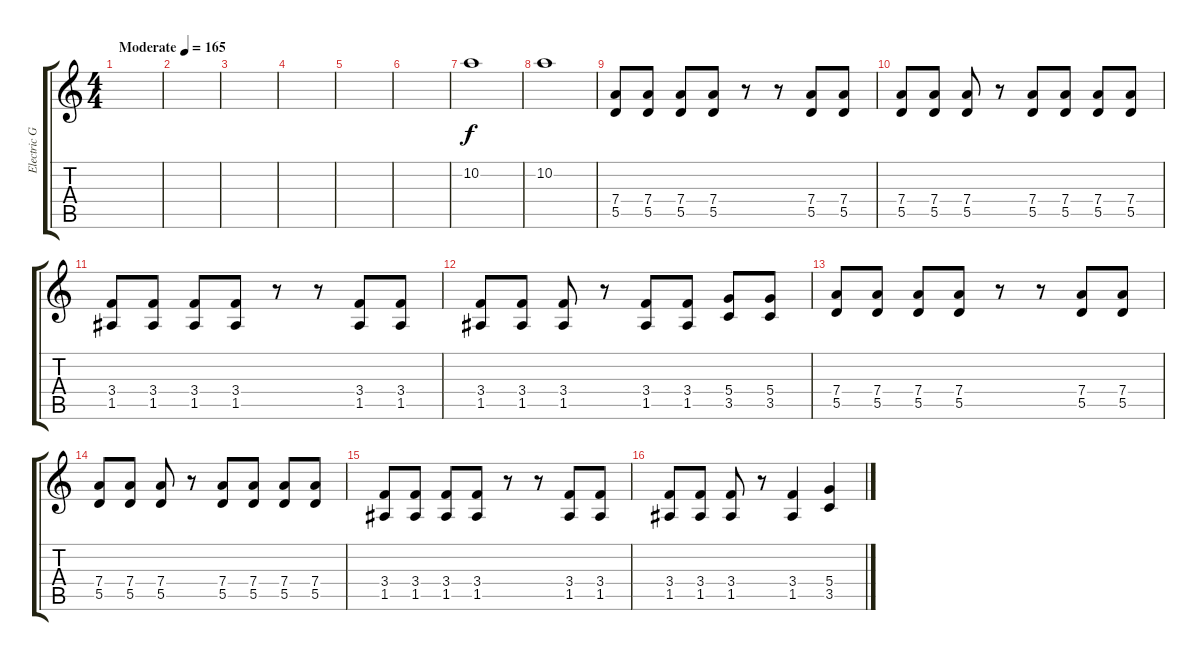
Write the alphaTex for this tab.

\track ("Electric Guitar" "Electric G") {instrument distortionguitar}
\staff {score tabs}
\tuning (E4 B3 G3 D3 A2 D2) {hide}
\ts (4 4)
\tempo (165 "Moderate")
\clef g2
\ks c
|
|
|
|
|
|
10.2.1{volume 16} |
10.2.1 |
(7.4 5.5).8 (7.4 5.5).8 (7.4 5.5).8 (7.4 5.5).8 r.8 r.8 (7.4 5.5).8 (7.4 5.5).8 |
(7.4 5.5).8 (7.4 5.5).8 (7.4 5.5).8 r.8 (7.4 5.5).8 (7.4 5.5).8 (7.4 5.5).8 (7.4 5.5).8 |
(3.4 1.5).8 (3.4 1.5).8 (3.4 1.5).8 (3.4 1.5).8 r.8 r.8 (3.4 1.5).8 (3.4 1.5).8 |
(3.4 1.5).8 (3.4 1.5).8 (3.4 1.5).8 r.8 (3.4 1.5).8 (3.4 1.5).8 (5.4 3.5).8 (5.4 3.5).8 |
(7.4 5.5).8 (7.4 5.5).8 (7.4 5.5).8 (7.4 5.5).8 r.8 r.8 (7.4 5.5).8 (7.4 5.5).8 |
(7.4 5.5).8 (7.4 5.5).8 (7.4 5.5).8 r.8 (7.4 5.5).8 (7.4 5.5).8 (7.4 5.5).8 (7.4 5.5).8 |
(3.4 1.5).8 (3.4 1.5).8 (3.4 1.5).8 (3.4 1.5).8 r.8 r.8 (3.4 1.5).8 (3.4 1.5).8 |
(3.4 1.5).8 (3.4 1.5).8 (3.4 1.5).8 r.8 (3.4 1.5).4 (5.4 3.5).4
